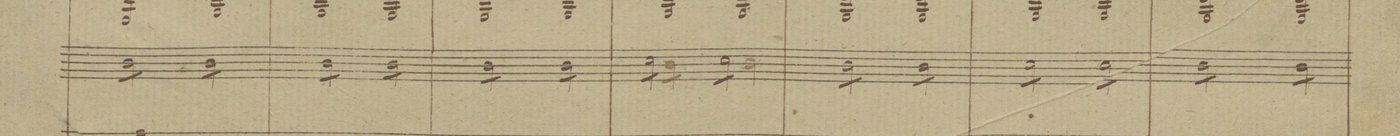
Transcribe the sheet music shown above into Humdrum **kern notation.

**kern	**dynam
*I"Viole	*
*clefC3	*
*k[b-]	*
*met(c|)	*
*M2/2	*
8c\L	.
8c\	.
8c\	.
8c\J	.
8c\L	.
8c\	.
8c\	.
8c\J	.
=29	=29
8c\L	.
8c\	.
8c\	.
8c\J	.
8c\L	.
8c\	.
8c\	.
8c\J	.
=30	=30
8c\L	.
8c\	.
8c\	.
8c\J	.
8c\L	.
8c\	.
8c\	.
8c\J	.
=31	=31
8d\L	.
8d\	.
8d\	.
8d\J	.
8d\L	.
8d\	.
8d\	.
8d\J	.
=32	=32
8c\L	.
8c\	.
8c\	.
8c\J	.
8c\L	.
8c\	.
8c\	.
8c\J	.
=33	=33
8d\L	.
8d\	.
8d\	.
8d\J	.
8d\L	.
8d\	.
8d\	.
8d\J	.
=34	=34
8c\L	.
8c\	.
8c\	.
8c\J	.
8c\L	.
8c\	.
8c\	.
8c\J	.
=35	=35
*-	*-
